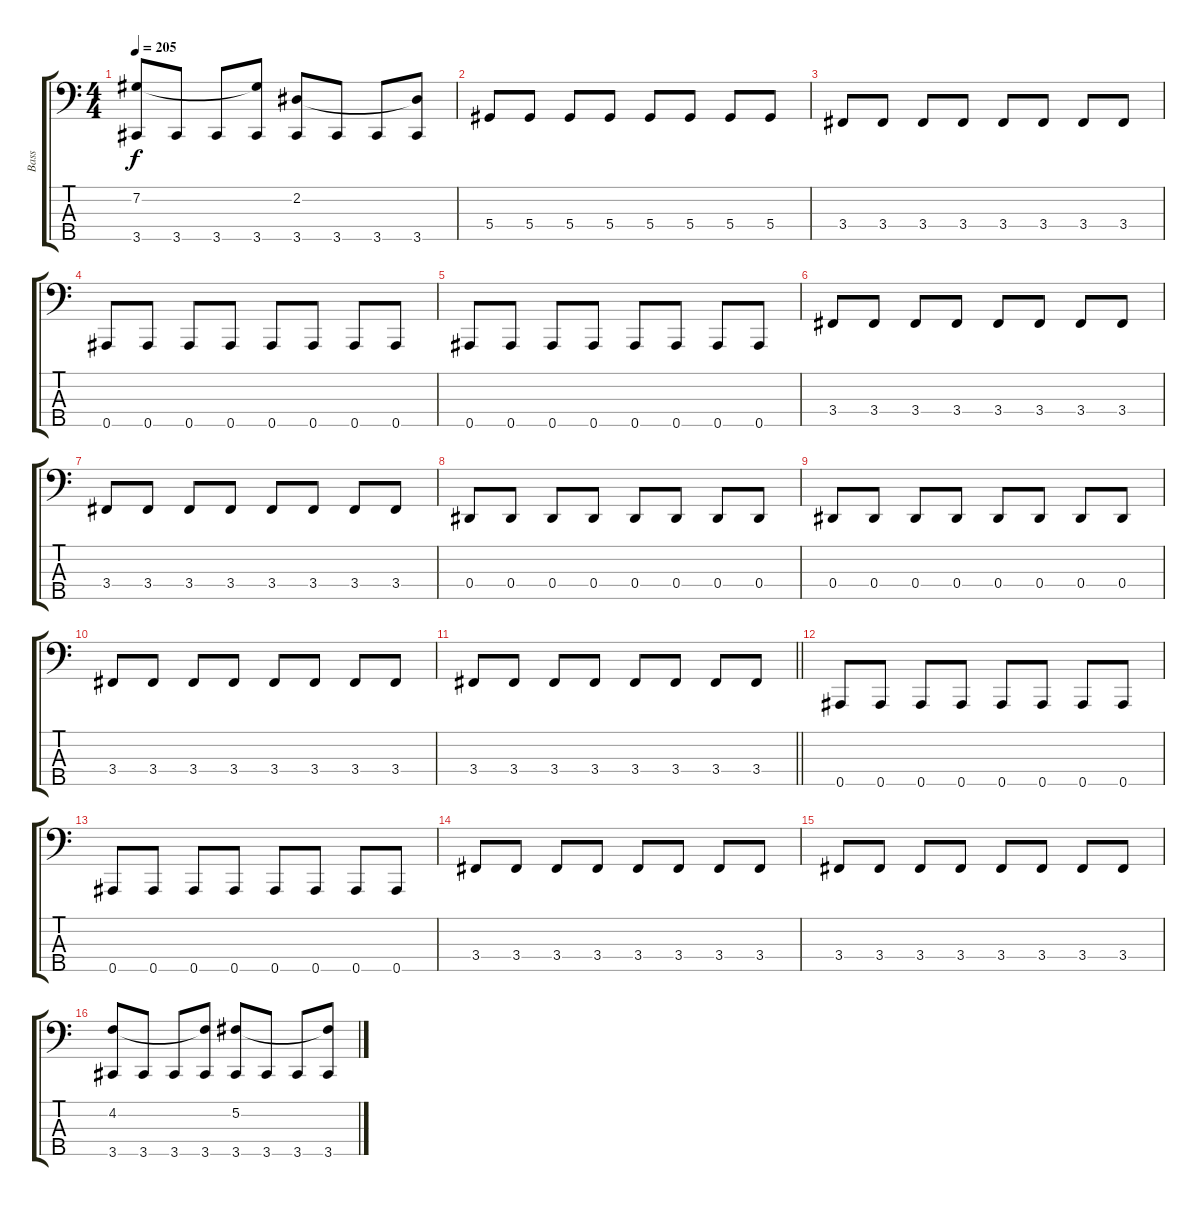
\track ("Bass" "Bass") {instrument electricbassfinger}
\staff {score tabs}
\tuning (Gb2 Db2 Ab1 Eb1 Bb0) {hide}
\ts (4 4)
\tempo 205
\clef f4
\ks c
(7.2 3.5).8{dy f} 3.5.8 3.5.8 (7.2{t} 3.5).8 (2.2 3.5).8 3.5.8 3.5.8 (2.2{t} 3.5).8 |
5.4.8 5.4.8 5.4.8 5.4.8 5.4.8 5.4.8 5.4.8 5.4.8 |
3.4.8 3.4.8 3.4.8 3.4.8 3.4.8 3.4.8 3.4.8 3.4.8 |
0.5.8 0.5.8 0.5.8 0.5.8 0.5.8 0.5.8 0.5.8 0.5.8 |
0.5.8 0.5.8 0.5.8 0.5.8 0.5.8 0.5.8 0.5.8 0.5.8 |
3.4.8 3.4.8 3.4.8 3.4.8 3.4.8 3.4.8 3.4.8 3.4.8 |
3.4.8 3.4.8 3.4.8 3.4.8 3.4.8 3.4.8 3.4.8 3.4.8 |
0.4.8 0.4.8 0.4.8 0.4.8 0.4.8 0.4.8 0.4.8 0.4.8 |
0.4.8 0.4.8 0.4.8 0.4.8 0.4.8 0.4.8 0.4.8 0.4.8 |
3.4.8 3.4.8 3.4.8 3.4.8 3.4.8 3.4.8 3.4.8 3.4.8 |
\barLineRight lightlight
3.4.8 3.4.8 3.4.8 3.4.8 3.4.8 3.4.8 3.4.8 3.4.8 |
0.5.8 0.5.8 0.5.8 0.5.8 0.5.8 0.5.8 0.5.8 0.5.8 |
0.5.8 0.5.8 0.5.8 0.5.8 0.5.8 0.5.8 0.5.8 0.5.8 |
3.4.8 3.4.8 3.4.8 3.4.8 3.4.8 3.4.8 3.4.8 3.4.8 |
3.4.8 3.4.8 3.4.8 3.4.8 3.4.8 3.4.8 3.4.8 3.4.8 |
(4.2 3.5).8 3.5.8 3.5.8 (4.2{t} 3.5).8 (5.2 3.5).8 3.5.8 3.5.8 (5.2{t} 3.5).8
